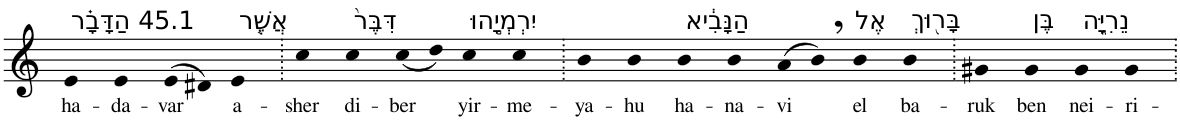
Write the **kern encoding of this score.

**kern	**text
*part1	*part1
*staff1	*staff1
*I"Piano	*
*I'Pno	*
*clefG2	*
*k[]	*
=1	=1
!LO:TX:a:t=45.1 הַדָּבָ֗ר	!
!	!LO:LY:b
4e	ha-
!	!LO:LY:b
4e	-da-
!	!LO:LY:b
(>8e	-var
8d#X)	.
!LO:TX:a:t=אֲשֶׁ֤ר	!
!	!LO:LY:b
4e	a-
=2.	=2.
!	!LO:LY:b
4cc	-sher
!LO:TX:a:t=דִּבֶּר֙	!
!	!LO:LY:b
4cc	di-
!	!LO:LY:b
(<8cc	-ber
8dd)	.
!LO:TX:a:t=יִרְמְיָ֣הוּ	!
!	!LO:LY:b
4cc	yir-
!	!LO:LY:b
4cc	-me-
=3.	=3.
!	!LO:LY:b
4b	-ya-
!	!LO:LY:b
4b	-hu
!LO:TX:a:t=הַנָּבִ֔יא	!
!	!LO:LY:b
4b	ha-
!	!LO:LY:b
4b	-na-
!	!LO:LY:b
(>8a	-vi
8b,)	.
!LO:TX:a:t=אֶל	!
!	!LO:LY:b
4b	el
!LO:TX:a:t=בָּר֖וּךְ	!
!	!LO:LY:b
4b	ba-
=4.	=4.
!	!LO:LY:b
4g#X	-ruk
!LO:TX:a:t=בֶּן	!
!	!LO:LY:b
4g#	ben
!LO:TX:a:t=נֵרִיָּ֑ה	!
!	!LO:LY:b
4g#	nei-
!	!LO:LY:b
4g#	-ri-
=.	=.
*-	*-
